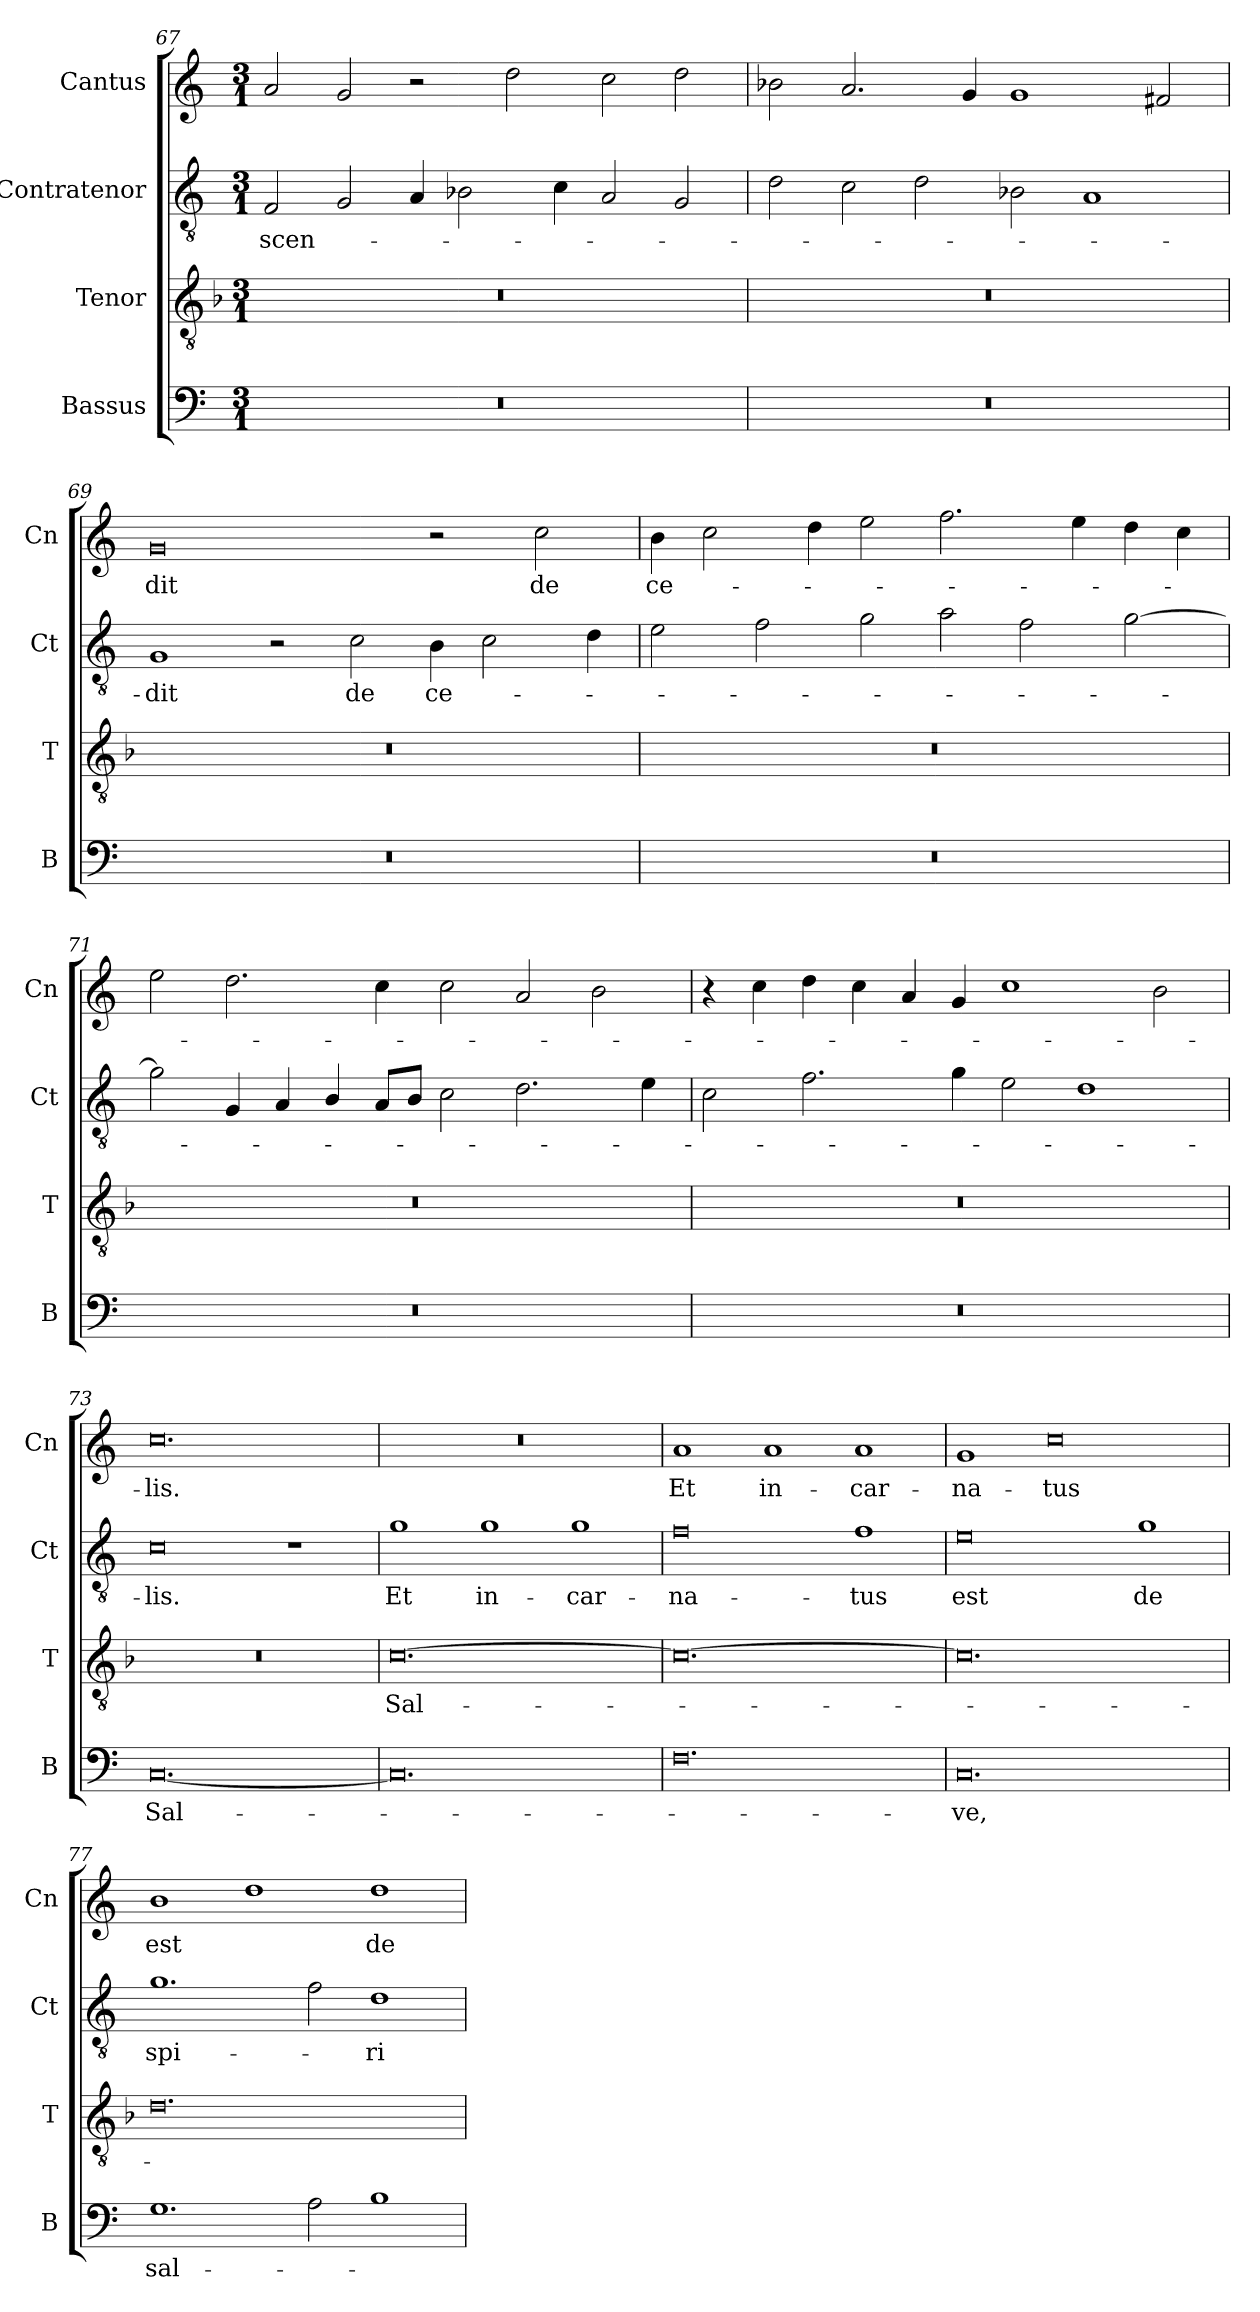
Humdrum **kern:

**kern	**text	**kern	**text	**kern	**text	**kern	**text
*part4	*part4	*part3	*part3	*part2	*part2	*part1	*part1
*staff4	*staff4	*staff3	*staff3	*staff2	*staff2	*staff1	*staff1
*I"Bassus	*	*I"Tenor	*	*I"Contratenor	*	*I"Cantus	*
*I'B	*	*I'T	*	*I'Ct	*	*I'Cn	*
*clefF4	*	*clefGv2	*	*clefGv2	*	*clefG2	*
*k[]	*	*k[b-]	*	*k[]	*	*k[]	*
*M3/1	*	*M3/1	*	*M3/1	*	*M3/1	*
=67	=67	=67	=67	=67	=67	=67	=67
0.r	.	0.r	.	2F/	-scen-	2a/	.
.	.	.	.	2G/	.	2g/	.
.	.	.	.	4A/	.	2r	.
.	.	.	.	2B-X\	.	.	.
.	.	.	.	.	.	2dd\	.
.	.	.	.	4c\	.	.	.
.	.	.	.	2A/	.	2cc\	.
.	.	.	.	2G/	.	2dd\	.
=68	=68	=68	=68	=68	=68	=68	=68
0.r	.	0.r	.	2d\	.	2b-X\	.
.	.	.	.	2c\	.	2.a/	.
.	.	.	.	2d\	.	.	.
.	.	.	.	.	.	4g/	.
.	.	.	.	2B-X\	.	1g	.
.	.	.	.	1A	.	.	.
.	.	.	.	.	.	2f#X/	.
=69	=69	=69	=69	=69	=69	=69	=69
0.r	.	0.r	.	1G	-dit	0g	-dit
.	.	.	.	2r	.	.	.
.	.	.	.	2c\	de	.	.
.	.	.	.	4B\	ce-	2r	.
.	.	.	.	2c\	.	.	.
.	.	.	.	.	.	2cc\	de
.	.	.	.	4d\	.	.	.
=70	=70	=70	=70	=70	=70	=70	=70
0.r	.	0.r	.	2e\	.	4b\	ce-
.	.	.	.	.	.	2cc\	.
.	.	.	.	2f\	.	.	.
.	.	.	.	.	.	4dd\	.
.	.	.	.	2g\	.	2ee\	.
.	.	.	.	2a\	.	2.ff\	.
.	.	.	.	2f\	.	.	.
.	.	.	.	.	.	4ee\	.
.	.	.	.	[2g\	.	4dd\	.
.	.	.	.	.	.	4cc\	.
=71	=71	=71	=71	=71	=71	=71	=71
0.r	.	0.r	.	2g\]	.	2ee\	.
.	.	.	.	4G/	.	2.dd\	.
.	.	.	.	4A/	.	.	.
.	.	.	.	4B/	.	.	.
.	.	.	.	8A/L	.	4cc\	.
.	.	.	.	8B/J	.	.	.
.	.	.	.	2c\	.	2cc\	.
.	.	.	.	2.d\	.	2a/	.
.	.	.	.	.	.	2b\	.
.	.	.	.	4e\	.	.	.
=72	=72	=72	=72	=72	=72	=72	=72
0.r	.	0.r	.	2c\	.	4r	.
.	.	.	.	.	.	4cc\	.
.	.	.	.	2.f\	.	4dd\	.
.	.	.	.	.	.	4cc\	.
.	.	.	.	.	.	4a/	.
.	.	.	.	4g\	.	4g/	.
.	.	.	.	2e\	.	1cc	.
.	.	.	.	1d	.	.	.
.	.	.	.	.	.	2b\	.
=73	=73	=73	=73	=73	=73	=73	=73
[0.C	Sal-	0.r	.	0c	-lis.	0.cc	-lis.
.	.	.	.	1r	.	.	.
=74	=74	=74	=74	=74	=74	=74	=74
0.C]	.	[0.c	Sal-	1g	Et	0.r	.
.	.	.	.	1g	in-	.	.
.	.	.	.	1g	-car-	.	.
=75	=75	=75	=75	=75	=75	=75	=75
0.F	.	0.c_	.	0f	-na-	1a	Et
.	.	.	.	.	.	1a	in-
.	.	.	.	1f	-tus	1a	-car-
=76	=76	=76	=76	=76	=76	=76	=76
0.C	-ve,	0.c]	.	0e	est	1g	-na-
.	.	.	.	.	.	0cc	-tus
.	.	.	.	1g	de	.	.
=77	=77	=77	=77	=77	=77	=77	=77
1.G	sal-	0.d	.	1.g	spi-	1b	est
.	.	.	.	.	.	1dd	.
2A\	.	.	.	2f\	.	.	.
1B	.	.	.	1d	-ri-	1dd	de
=	=	=	=	=	=	=	=
*-	*-	*-	*-	*-	*-	*-	*-
